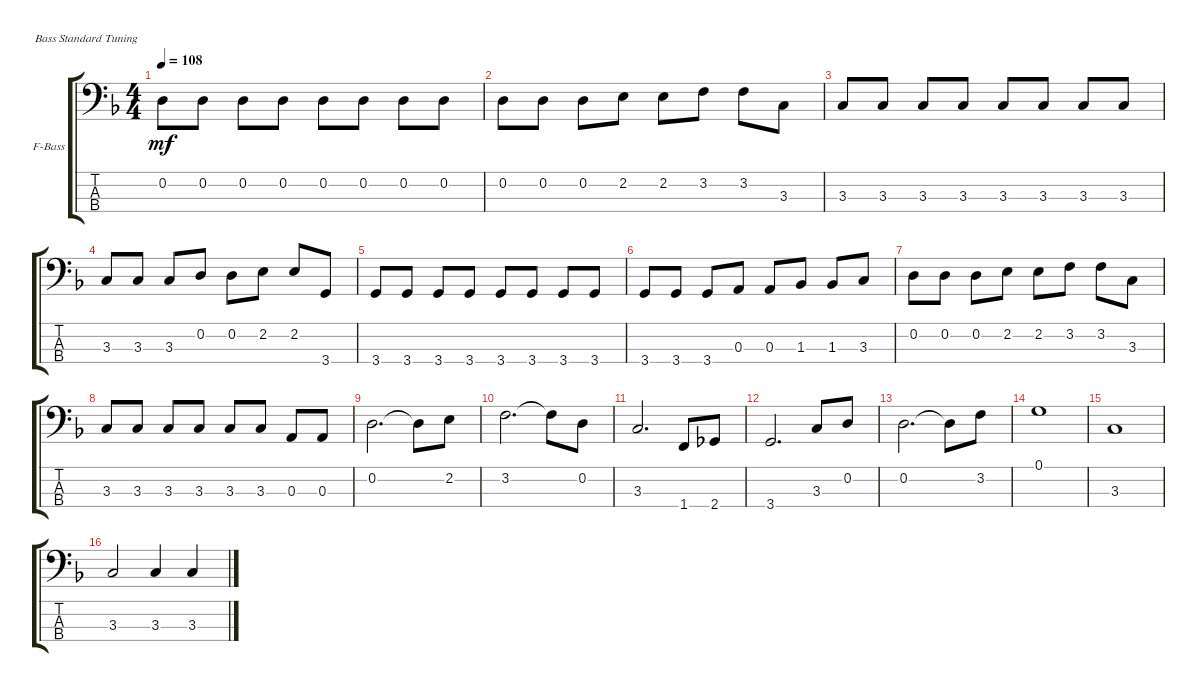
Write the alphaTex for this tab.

\bracketExtendMode groupsimilarinstruments
\firstSystemTrackNameOrientation horizontal
\otherSystemsTrackNameOrientation horizontal
\track ("Adele - Set Fire To The Rain" "F-Bass") {instrument acousticbass}
\staff {score tabs}
\tuning (G2 D2 A1 E1)
\ts (4 4)
\tempo 108
\clef f4
\scale
0.340426
\ks f
0.2.8{dy mf} 0.2.8 0.2.8 0.2.8 0.2.8 0.2.8 0.2.8 0.2.8 |
\scale
0.340426 0.2.8 0.2.8 0.2.8 2.2.8 2.2.8 3.2.8 3.2.8 3.3.8 |
\scale
0.333333 3.3.8 3.3.8 3.3.8 3.3.8 3.3.8 3.3.8 3.3.8 3.3.8 |
\scale
0.333333 3.3.8 3.3.8 3.3.8 0.2.8 0.2.8 2.2.8 2.2.8 3.4.8 |
\scale
0.333333 3.4.8 3.4.8 3.4.8 3.4.8 3.4.8 3.4.8 3.4.8 3.4.8 |
\scale
0.353535 3.4.8 3.4.8 3.4.8 0.3.8 0.3.8 1.3.8 1.3.8 3.3.8 |
\scale
0.323232 0.2.8 0.2.8 0.2.8 2.2.8 2.2.8 3.2.8 3.2.8 3.3.8 |
\scale
0.323232 3.3.8 3.3.8 3.3.8 3.3.8 3.3.8 3.3.8 0.3.8 0.3.8 |
\scale
0.326797 0.2.2{d} 0.2{t}.8 2.2.8 |
\scale
0.326797 3.2.2{d} 3.2{t}.8 0.2.8 |
\scale
0.346405 3.3.2{d} 1.4.8 2.4.8 |
\scale
0.381679 3.4.2{d} 3.3.8 0.2.8 |
\scale
0.381679 0.2.2{d} 0.2{t}.8 3.2.8 |
\scale
0.236641 0.1.1 |
\scale
0.215278 3.3.1 |
\scale
0.368056 3.3.2 3.3.4 3.3.4
